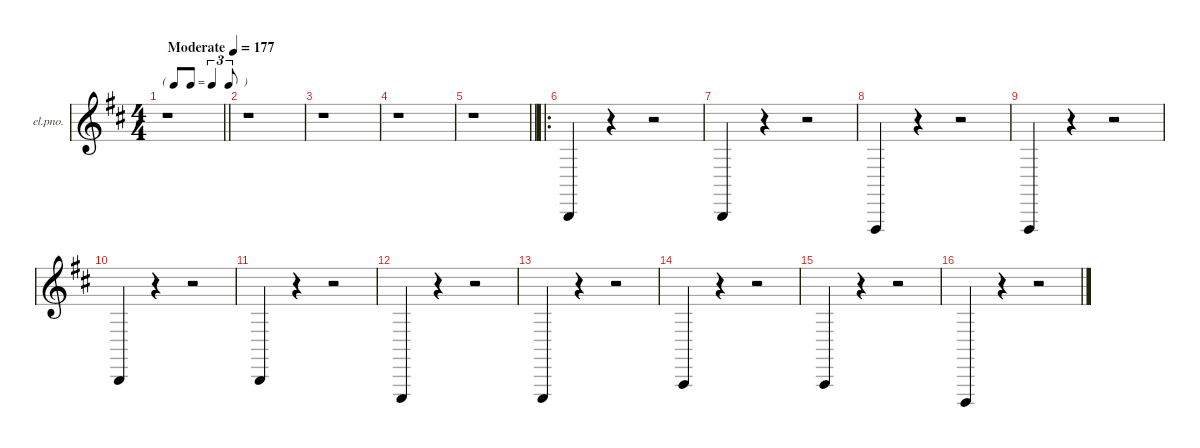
\hideDynamics
\bracketExtendMode nobrackets
\firstSystemTrackNameOrientation horizontal
\otherSystemsTrackNameOrientation horizontal
\track ("kb. Bass" "el.pno.") {instrument electricgrandpiano}
\staff {score}
\tuning (G2 D2 A1 E1 B0)
\ts (4 4)
\beaming (8 2 2 2 2)
\tf triplet8th
\tempo (177 "Moderate")
\clef g2
\barLineRight lightlight
\ks bminor
r.1{dy f instrument electricgrandpiano} |
r.1 |
r.1 |
r.1 |
\barLineRight lightlight
r.1 |
\ro
2.3{acc forcenatural}.4 r.4 r.2 |
2.3{acc forcenatural}.4 r.4 r.2 |
2.4{acc #}.4 r.4 r.2 |
2.4{acc #}.4 r.4 r.2 |
2.3{acc forcenatural}.4 r.4 r.2 |
2.3{acc forcenatural}.4 r.4 r.2 |
0.4{acc forcenatural}.4 r.4 r.2 |
0.4{acc forcenatural}.4 r.4 r.2 |
0.3{acc forcenatural}.4 r.4 r.2 |
0.3{acc forcenatural}.4 r.4 r.2 |
3.5{acc forcenatural}.4 r.4 r.2
